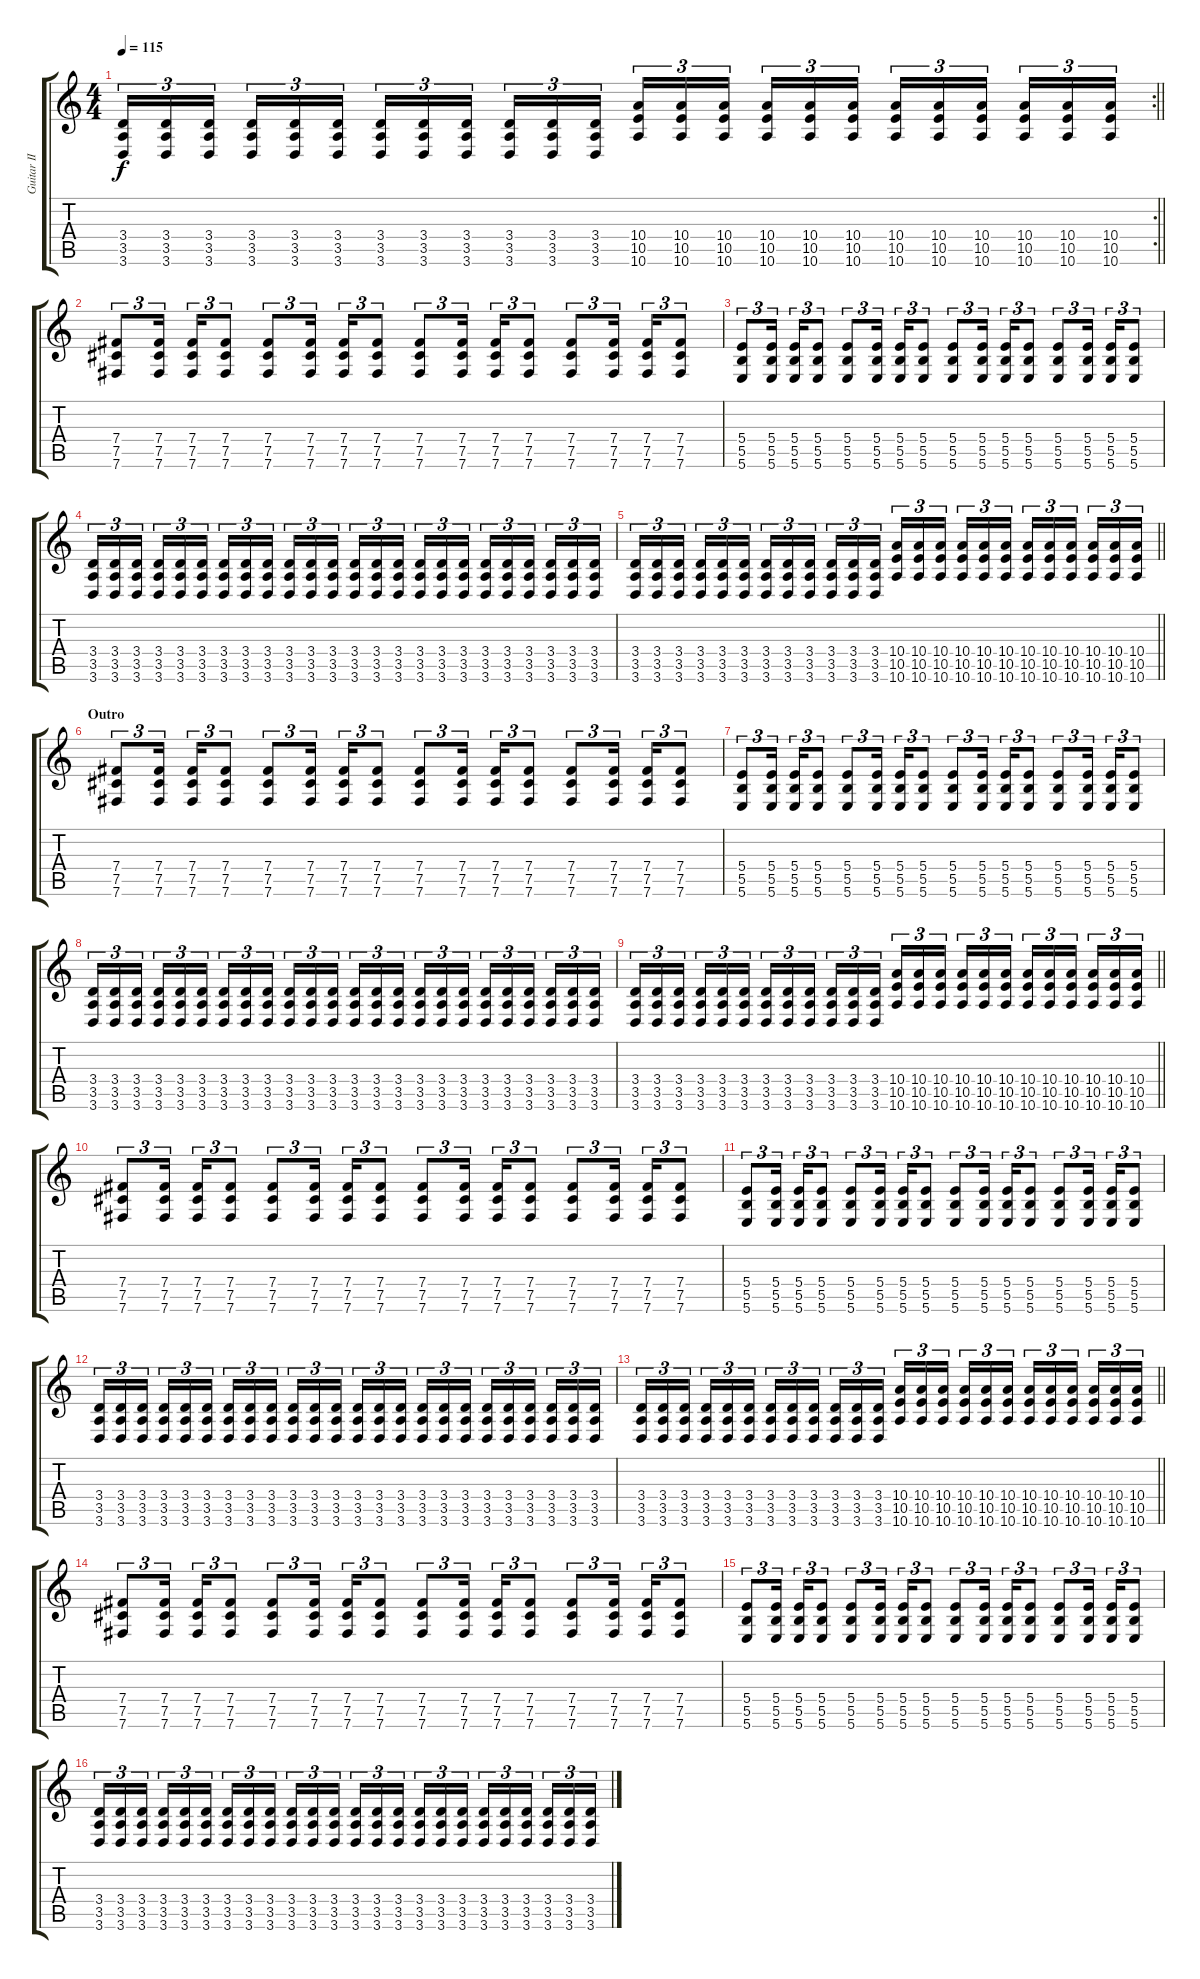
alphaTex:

\track ("Guitar II" "Guitar II") {instrument distortionguitar}
\staff {score tabs}
\tuning (Db4 Ab3 E3 B2 Gb2 B1) {hide}
\rc 2
\ts (4 4)
\tempo 115
\clef g2
\barLineRight lightlight
\ks c
(3.4 3.5 3.6).16{tu (3 2) dy f} (3.4 3.5 3.6).16{tu (3 2)} (3.4 3.5 3.6).16{tu (3 2)} (3.4 3.5 3.6).16{tu (3 2)} (3.4 3.5 3.6).16{tu (3 2)} (3.4 3.5 3.6).16{tu (3 2)} (3.4 3.5 3.6).16{tu (3 2)} (3.4 3.5 3.6).16{tu (3 2)} (3.4 3.5 3.6).16{tu (3 2)} (3.4 3.5 3.6).16{tu (3 2)} (3.4 3.5 3.6).16{tu (3 2)} (3.4 3.5 3.6).16{tu (3 2)} (10.4 10.5 10.6).16{tu (3 2)} (10.4 10.5 10.6).16{tu (3 2)} (10.4 10.5 10.6).16{tu (3 2)} (10.4 10.5 10.6).16{tu (3 2)} (10.4 10.5 10.6).16{tu (3 2)} (10.4 10.5 10.6).16{tu (3 2)} (10.4 10.5 10.6).16{tu (3 2)} (10.4 10.5 10.6).16{tu (3 2)} (10.4 10.5 10.6).16{tu (3 2)} (10.4 10.5 10.6).16{tu (3 2)} (10.4 10.5 10.6).16{tu (3 2)} (10.4 10.5 10.6).16{tu (3 2)} |
(7.4 7.5 7.6).8{tu (3 2)} (7.4 7.5 7.6).16{tu (3 2)} (7.4 7.5 7.6).16{tu (3 2)} (7.4 7.5 7.6).8{tu (3 2)} (7.4 7.5 7.6).8{tu (3 2)} (7.4 7.5 7.6).16{tu (3 2)} (7.4 7.5 7.6).16{tu (3 2)} (7.4 7.5 7.6).8{tu (3 2)} (7.4 7.5 7.6).8{tu (3 2)} (7.4 7.5 7.6).16{tu (3 2)} (7.4 7.5 7.6).16{tu (3 2)} (7.4 7.5 7.6).8{tu (3 2)} (7.4 7.5 7.6).8{tu (3 2)} (7.4 7.5 7.6).16{tu (3 2)} (7.4 7.5 7.6).16{tu (3 2)} (7.4 7.5 7.6).8{tu (3 2)} |
(5.4 5.5 5.6).8{tu (3 2)} (5.4 5.5 5.6).16{tu (3 2)} (5.4 5.5 5.6).16{tu (3 2)} (5.4 5.5 5.6).8{tu (3 2)} (5.4 5.5 5.6).8{tu (3 2)} (5.4 5.5 5.6).16{tu (3 2)} (5.4 5.5 5.6).16{tu (3 2)} (5.4 5.5 5.6).8{tu (3 2)} (5.4 5.5 5.6).8{tu (3 2)} (5.4 5.5 5.6).16{tu (3 2)} (5.4 5.5 5.6).16{tu (3 2)} (5.4 5.5 5.6).8{tu (3 2)} (5.4 5.5 5.6).8{tu (3 2)} (5.4 5.5 5.6).16{tu (3 2)} (5.4 5.5 5.6).16{tu (3 2)} (5.4 5.5 5.6).8{tu (3 2)} |
(3.4 3.5 3.6).16{tu (3 2)} (3.4 3.5 3.6).16{tu (3 2)} (3.4 3.5 3.6).16{tu (3 2)} (3.4 3.5 3.6).16{tu (3 2)} (3.4 3.5 3.6).16{tu (3 2)} (3.4 3.5 3.6).16{tu (3 2)} (3.4 3.5 3.6).16{tu (3 2)} (3.4 3.5 3.6).16{tu (3 2)} (3.4 3.5 3.6).16{tu (3 2)} (3.4 3.5 3.6).16{tu (3 2)} (3.4 3.5 3.6).16{tu (3 2)} (3.4 3.5 3.6).16{tu (3 2)} (3.4 3.5 3.6).16{tu (3 2)} (3.4 3.5 3.6).16{tu (3 2)} (3.4 3.5 3.6).16{tu (3 2)} (3.4 3.5 3.6).16{tu (3 2)} (3.4 3.5 3.6).16{tu (3 2)} (3.4 3.5 3.6).16{tu (3 2)} (3.4 3.5 3.6).16{tu (3 2)} (3.4 3.5 3.6).16{tu (3 2)} (3.4 3.5 3.6).16{tu (3 2)} (3.4 3.5 3.6).16{tu (3 2)} (3.4 3.5 3.6).16{tu (3 2)} (3.4 3.5 3.6).16{tu (3 2)} |
\barLineRight lightlight
(3.4 3.5 3.6).16{tu (3 2)} (3.4 3.5 3.6).16{tu (3 2)} (3.4 3.5 3.6).16{tu (3 2)} (3.4 3.5 3.6).16{tu (3 2)} (3.4 3.5 3.6).16{tu (3 2)} (3.4 3.5 3.6).16{tu (3 2)} (3.4 3.5 3.6).16{tu (3 2)} (3.4 3.5 3.6).16{tu (3 2)} (3.4 3.5 3.6).16{tu (3 2)} (3.4 3.5 3.6).16{tu (3 2)} (3.4 3.5 3.6).16{tu (3 2)} (3.4 3.5 3.6).16{tu (3 2)} (10.4 10.5 10.6).16{tu (3 2)} (10.4 10.5 10.6).16{tu (3 2)} (10.4 10.5 10.6).16{tu (3 2)} (10.4 10.5 10.6).16{tu (3 2)} (10.4 10.5 10.6).16{tu (3 2)} (10.4 10.5 10.6).16{tu (3 2)} (10.4 10.5 10.6).16{tu (3 2)} (10.4 10.5 10.6).16{tu (3 2)} (10.4 10.5 10.6).16{tu (3 2)} (10.4 10.5 10.6).16{tu (3 2)} (10.4 10.5 10.6).16{tu (3 2)} (10.4 10.5 10.6).16{tu (3 2)} |
\section ("" "Outro")
(7.4 7.5 7.6).8{tu (3 2)} (7.4 7.5 7.6).16{tu (3 2)} (7.4 7.5 7.6).16{tu (3 2)} (7.4 7.5 7.6).8{tu (3 2)} (7.4 7.5 7.6).8{tu (3 2)} (7.4 7.5 7.6).16{tu (3 2)} (7.4 7.5 7.6).16{tu (3 2)} (7.4 7.5 7.6).8{tu (3 2)} (7.4 7.5 7.6).8{tu (3 2)} (7.4 7.5 7.6).16{tu (3 2)} (7.4 7.5 7.6).16{tu (3 2)} (7.4 7.5 7.6).8{tu (3 2)} (7.4 7.5 7.6).8{tu (3 2)} (7.4 7.5 7.6).16{tu (3 2)} (7.4 7.5 7.6).16{tu (3 2)} (7.4 7.5 7.6).8{tu (3 2)} |
(5.4 5.5 5.6).8{tu (3 2)} (5.4 5.5 5.6).16{tu (3 2)} (5.4 5.5 5.6).16{tu (3 2)} (5.4 5.5 5.6).8{tu (3 2)} (5.4 5.5 5.6).8{tu (3 2)} (5.4 5.5 5.6).16{tu (3 2)} (5.4 5.5 5.6).16{tu (3 2)} (5.4 5.5 5.6).8{tu (3 2)} (5.4 5.5 5.6).8{tu (3 2)} (5.4 5.5 5.6).16{tu (3 2)} (5.4 5.5 5.6).16{tu (3 2)} (5.4 5.5 5.6).8{tu (3 2)} (5.4 5.5 5.6).8{tu (3 2)} (5.4 5.5 5.6).16{tu (3 2)} (5.4 5.5 5.6).16{tu (3 2)} (5.4 5.5 5.6).8{tu (3 2)} |
(3.4 3.5 3.6).16{tu (3 2)} (3.4 3.5 3.6).16{tu (3 2)} (3.4 3.5 3.6).16{tu (3 2)} (3.4 3.5 3.6).16{tu (3 2)} (3.4 3.5 3.6).16{tu (3 2)} (3.4 3.5 3.6).16{tu (3 2)} (3.4 3.5 3.6).16{tu (3 2)} (3.4 3.5 3.6).16{tu (3 2)} (3.4 3.5 3.6).16{tu (3 2)} (3.4 3.5 3.6).16{tu (3 2)} (3.4 3.5 3.6).16{tu (3 2)} (3.4 3.5 3.6).16{tu (3 2)} (3.4 3.5 3.6).16{tu (3 2)} (3.4 3.5 3.6).16{tu (3 2)} (3.4 3.5 3.6).16{tu (3 2)} (3.4 3.5 3.6).16{tu (3 2)} (3.4 3.5 3.6).16{tu (3 2)} (3.4 3.5 3.6).16{tu (3 2)} (3.4 3.5 3.6).16{tu (3 2)} (3.4 3.5 3.6).16{tu (3 2)} (3.4 3.5 3.6).16{tu (3 2)} (3.4 3.5 3.6).16{tu (3 2)} (3.4 3.5 3.6).16{tu (3 2)} (3.4 3.5 3.6).16{tu (3 2)} |
\barLineRight lightlight
(3.4 3.5 3.6).16{tu (3 2)} (3.4 3.5 3.6).16{tu (3 2)} (3.4 3.5 3.6).16{tu (3 2)} (3.4 3.5 3.6).16{tu (3 2)} (3.4 3.5 3.6).16{tu (3 2)} (3.4 3.5 3.6).16{tu (3 2)} (3.4 3.5 3.6).16{tu (3 2)} (3.4 3.5 3.6).16{tu (3 2)} (3.4 3.5 3.6).16{tu (3 2)} (3.4 3.5 3.6).16{tu (3 2)} (3.4 3.5 3.6).16{tu (3 2)} (3.4 3.5 3.6).16{tu (3 2)} (10.4 10.5 10.6).16{tu (3 2)} (10.4 10.5 10.6).16{tu (3 2)} (10.4 10.5 10.6).16{tu (3 2)} (10.4 10.5 10.6).16{tu (3 2)} (10.4 10.5 10.6).16{tu (3 2)} (10.4 10.5 10.6).16{tu (3 2)} (10.4 10.5 10.6).16{tu (3 2)} (10.4 10.5 10.6).16{tu (3 2)} (10.4 10.5 10.6).16{tu (3 2)} (10.4 10.5 10.6).16{tu (3 2)} (10.4 10.5 10.6).16{tu (3 2)} (10.4 10.5 10.6).16{tu (3 2)} |
(7.4 7.5 7.6).8{tu (3 2)} (7.4 7.5 7.6).16{tu (3 2)} (7.4 7.5 7.6).16{tu (3 2)} (7.4 7.5 7.6).8{tu (3 2)} (7.4 7.5 7.6).8{tu (3 2)} (7.4 7.5 7.6).16{tu (3 2)} (7.4 7.5 7.6).16{tu (3 2)} (7.4 7.5 7.6).8{tu (3 2)} (7.4 7.5 7.6).8{tu (3 2)} (7.4 7.5 7.6).16{tu (3 2)} (7.4 7.5 7.6).16{tu (3 2)} (7.4 7.5 7.6).8{tu (3 2)} (7.4 7.5 7.6).8{tu (3 2)} (7.4 7.5 7.6).16{tu (3 2)} (7.4 7.5 7.6).16{tu (3 2)} (7.4 7.5 7.6).8{tu (3 2)} |
(5.4 5.5 5.6).8{tu (3 2)} (5.4 5.5 5.6).16{tu (3 2)} (5.4 5.5 5.6).16{tu (3 2)} (5.4 5.5 5.6).8{tu (3 2)} (5.4 5.5 5.6).8{tu (3 2)} (5.4 5.5 5.6).16{tu (3 2)} (5.4 5.5 5.6).16{tu (3 2)} (5.4 5.5 5.6).8{tu (3 2)} (5.4 5.5 5.6).8{tu (3 2)} (5.4 5.5 5.6).16{tu (3 2)} (5.4 5.5 5.6).16{tu (3 2)} (5.4 5.5 5.6).8{tu (3 2)} (5.4 5.5 5.6).8{tu (3 2)} (5.4 5.5 5.6).16{tu (3 2)} (5.4 5.5 5.6).16{tu (3 2)} (5.4 5.5 5.6).8{tu (3 2)} |
(3.4 3.5 3.6).16{tu (3 2)} (3.4 3.5 3.6).16{tu (3 2)} (3.4 3.5 3.6).16{tu (3 2)} (3.4 3.5 3.6).16{tu (3 2)} (3.4 3.5 3.6).16{tu (3 2)} (3.4 3.5 3.6).16{tu (3 2)} (3.4 3.5 3.6).16{tu (3 2)} (3.4 3.5 3.6).16{tu (3 2)} (3.4 3.5 3.6).16{tu (3 2)} (3.4 3.5 3.6).16{tu (3 2)} (3.4 3.5 3.6).16{tu (3 2)} (3.4 3.5 3.6).16{tu (3 2)} (3.4 3.5 3.6).16{tu (3 2)} (3.4 3.5 3.6).16{tu (3 2)} (3.4 3.5 3.6).16{tu (3 2)} (3.4 3.5 3.6).16{tu (3 2)} (3.4 3.5 3.6).16{tu (3 2)} (3.4 3.5 3.6).16{tu (3 2)} (3.4 3.5 3.6).16{tu (3 2)} (3.4 3.5 3.6).16{tu (3 2)} (3.4 3.5 3.6).16{tu (3 2)} (3.4 3.5 3.6).16{tu (3 2)} (3.4 3.5 3.6).16{tu (3 2)} (3.4 3.5 3.6).16{tu (3 2)} |
\barLineRight lightlight
(3.4 3.5 3.6).16{tu (3 2)} (3.4 3.5 3.6).16{tu (3 2)} (3.4 3.5 3.6).16{tu (3 2)} (3.4 3.5 3.6).16{tu (3 2)} (3.4 3.5 3.6).16{tu (3 2)} (3.4 3.5 3.6).16{tu (3 2)} (3.4 3.5 3.6).16{tu (3 2)} (3.4 3.5 3.6).16{tu (3 2)} (3.4 3.5 3.6).16{tu (3 2)} (3.4 3.5 3.6).16{tu (3 2)} (3.4 3.5 3.6).16{tu (3 2)} (3.4 3.5 3.6).16{tu (3 2)} (10.4 10.5 10.6).16{tu (3 2)} (10.4 10.5 10.6).16{tu (3 2)} (10.4 10.5 10.6).16{tu (3 2)} (10.4 10.5 10.6).16{tu (3 2)} (10.4 10.5 10.6).16{tu (3 2)} (10.4 10.5 10.6).16{tu (3 2)} (10.4 10.5 10.6).16{tu (3 2)} (10.4 10.5 10.6).16{tu (3 2)} (10.4 10.5 10.6).16{tu (3 2)} (10.4 10.5 10.6).16{tu (3 2)} (10.4 10.5 10.6).16{tu (3 2)} (10.4 10.5 10.6).16{tu (3 2)} |
(7.4 7.5 7.6).8{tu (3 2)} (7.4 7.5 7.6).16{tu (3 2)} (7.4 7.5 7.6).16{tu (3 2)} (7.4 7.5 7.6).8{tu (3 2)} (7.4 7.5 7.6).8{tu (3 2)} (7.4 7.5 7.6).16{tu (3 2)} (7.4 7.5 7.6).16{tu (3 2)} (7.4 7.5 7.6).8{tu (3 2)} (7.4 7.5 7.6).8{tu (3 2)} (7.4 7.5 7.6).16{tu (3 2)} (7.4 7.5 7.6).16{tu (3 2)} (7.4 7.5 7.6).8{tu (3 2)} (7.4 7.5 7.6).8{tu (3 2)} (7.4 7.5 7.6).16{tu (3 2)} (7.4 7.5 7.6).16{tu (3 2)} (7.4 7.5 7.6).8{tu (3 2)} |
(5.4 5.5 5.6).8{tu (3 2)} (5.4 5.5 5.6).16{tu (3 2)} (5.4 5.5 5.6).16{tu (3 2)} (5.4 5.5 5.6).8{tu (3 2)} (5.4 5.5 5.6).8{tu (3 2)} (5.4 5.5 5.6).16{tu (3 2)} (5.4 5.5 5.6).16{tu (3 2)} (5.4 5.5 5.6).8{tu (3 2)} (5.4 5.5 5.6).8{tu (3 2)} (5.4 5.5 5.6).16{tu (3 2)} (5.4 5.5 5.6).16{tu (3 2)} (5.4 5.5 5.6).8{tu (3 2)} (5.4 5.5 5.6).8{tu (3 2)} (5.4 5.5 5.6).16{tu (3 2)} (5.4 5.5 5.6).16{tu (3 2)} (5.4 5.5 5.6).8{tu (3 2)} |
(3.4 3.5 3.6).16{tu (3 2)} (3.4 3.5 3.6).16{tu (3 2)} (3.4 3.5 3.6).16{tu (3 2)} (3.4 3.5 3.6).16{tu (3 2)} (3.4 3.5 3.6).16{tu (3 2)} (3.4 3.5 3.6).16{tu (3 2)} (3.4 3.5 3.6).16{tu (3 2)} (3.4 3.5 3.6).16{tu (3 2)} (3.4 3.5 3.6).16{tu (3 2)} (3.4 3.5 3.6).16{tu (3 2)} (3.4 3.5 3.6).16{tu (3 2)} (3.4 3.5 3.6).16{tu (3 2)} (3.4 3.5 3.6).16{tu (3 2)} (3.4 3.5 3.6).16{tu (3 2)} (3.4 3.5 3.6).16{tu (3 2)} (3.4 3.5 3.6).16{tu (3 2)} (3.4 3.5 3.6).16{tu (3 2)} (3.4 3.5 3.6).16{tu (3 2)} (3.4 3.5 3.6).16{tu (3 2)} (3.4 3.5 3.6).16{tu (3 2)} (3.4 3.5 3.6).16{tu (3 2)} (3.4 3.5 3.6).16{tu (3 2)} (3.4 3.5 3.6).16{tu (3 2)} (3.4 3.5 3.6).16{tu (3 2)}
